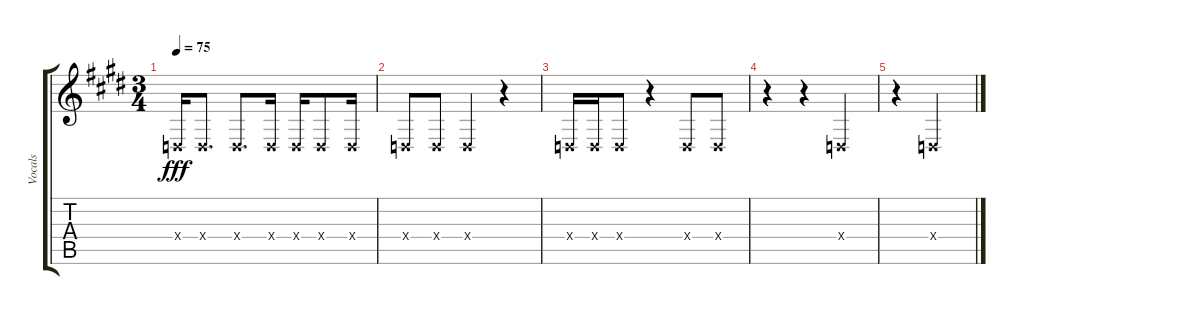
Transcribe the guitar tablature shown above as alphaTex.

\track ("Vocals" "Vocals") {instrument voiceoohs}
\staff {score tabs}
\tuning (Eb4 Bb3 Gb3 Db3 Ab2 Eb2) {hide}
\ts (3 4)
\tempo 75
\clef g2
\ks e
1.4{x}.16{dy fff} 1.4{x}.8{d} 1.4{x}.8{d} 1.4{x}.16 1.4{x}.16 1.4{x}.8 1.4{x}.16 |
1.4{x}.8 1.4{x}.8 1.4{x}.4 r.4 |
1.4{x}.16 1.4{x}.16 1.4{x}.8 r.4 1.4{x}.8 1.4{x}.8 |
r.4 r.4 1.4{x}.4 |
r.4 1.4{x}.2
